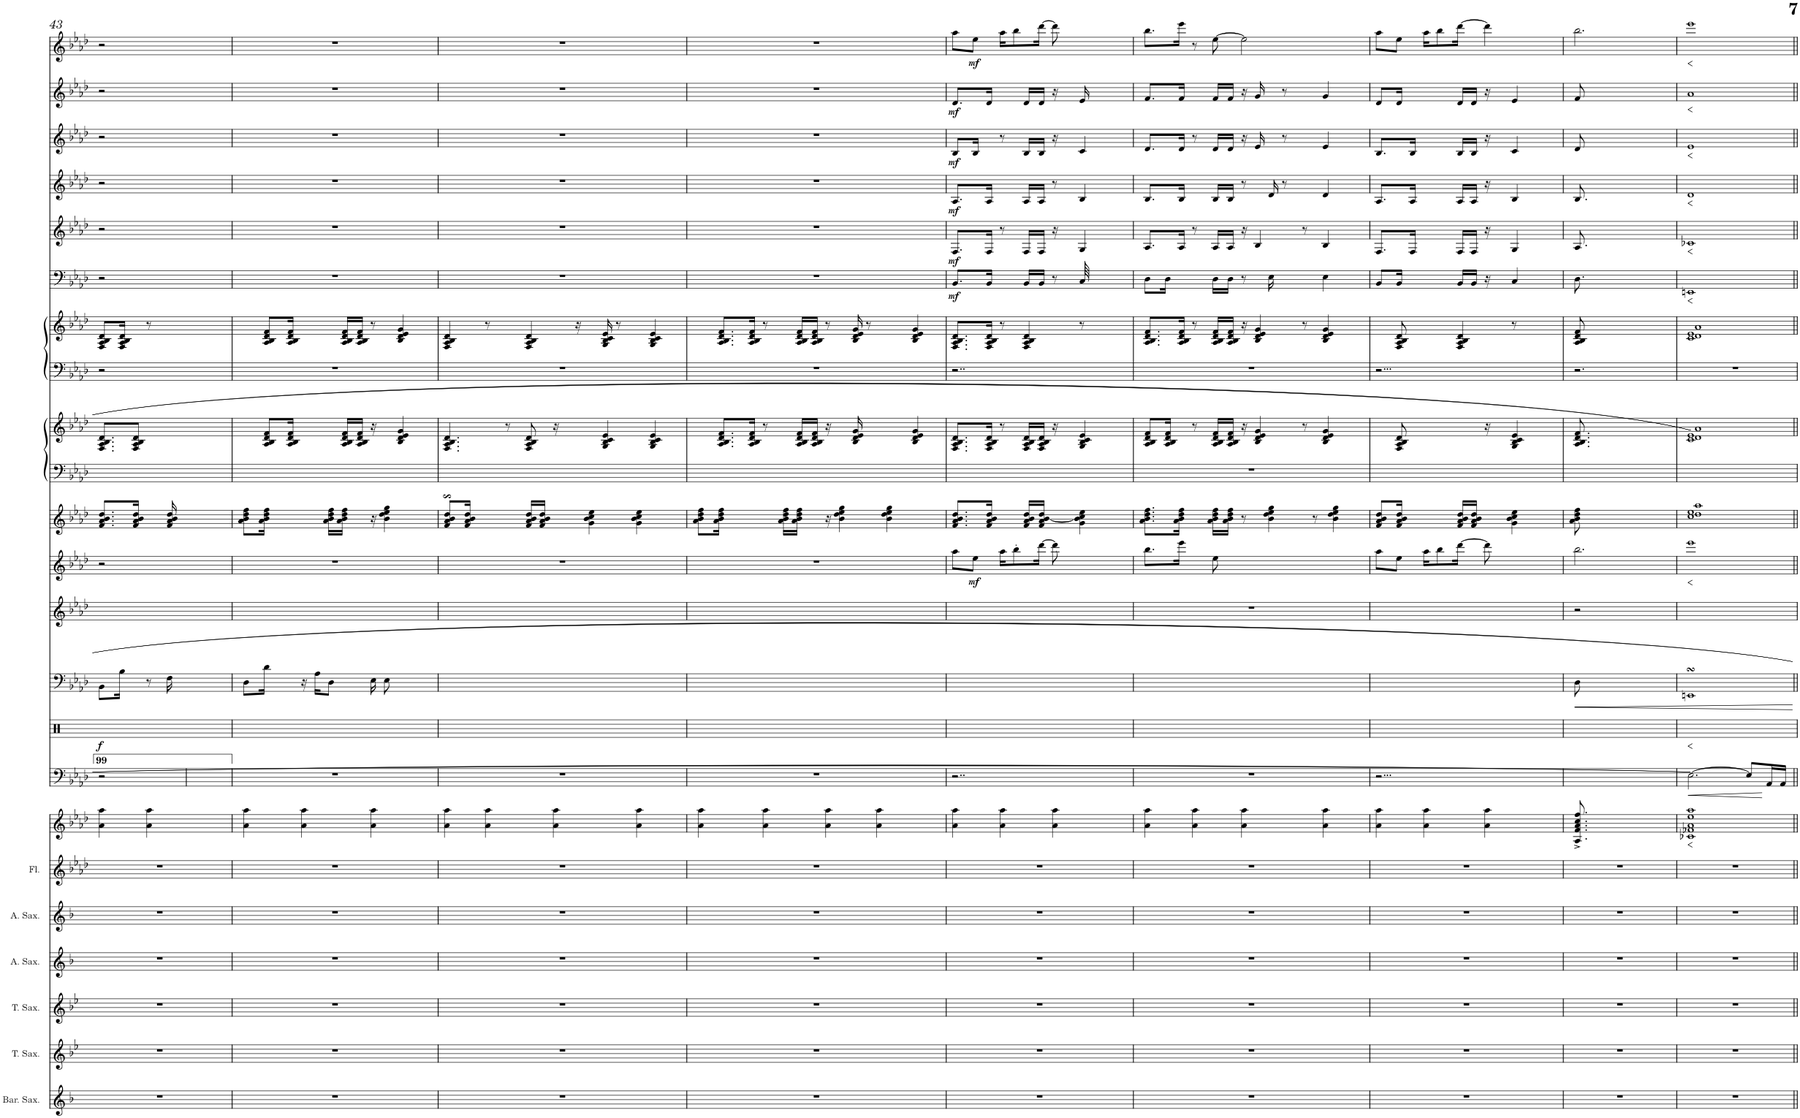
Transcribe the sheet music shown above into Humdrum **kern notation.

**kern	**kern	**kern	**kern	**kern	**kern	**kern	**kern	**kern	**dynam	**kern	**kern	**kern	**dynam	**kern	**kern	**kern	**kern	**kern	**kern	**dynam	**kern	**dynam	**kern	**dynam	**kern	**dynam	**kern	**dynam	**kern	**dynam
*part21	*part20	*part19	*part18	*part17	*part16	*part15	*part14	*part13	*part13	*part12	*part11	*part10	*part10	*part9	*part8	*part8	*part7	*part7	*part6	*part6	*part5	*part5	*part4	*part4	*part3	*part3	*part2	*part2	*part1	*part1
*staff23	*staff22	*staff21	*staff20	*staff19	*staff18	*staff17	*staff16	*staff15	*staff15	*staff14	*staff13	*staff12	*staff12	*staff11	*staff10	*staff9	*staff8	*staff7	*staff6	*staff6	*staff5	*staff5	*staff4	*staff4	*staff3	*staff3	*staff2	*staff2	*staff1	*staff1
*I"Baritone Saxophone	*I"Tenor Saxophone	*I"Tenor Saxophone	*I"Alto Saxophone	*I"Alto Saxophone	*I"Flute	*I"Voice	*I"Voice	*I"Voice	*	*I"Voice	*I"Voice	*I"Voice	*	*I"Voice	*I"Piano	*	*I"Piano	*	*I"Voice	*	*I"Voice	*	*I"Voice	*	*I"Voice	*	*I"Voice	*	*I"Voice	*
*I'Bar. Sax.	*I'T. Sax.	*I'T. Sax.	*I'A. Sax.	*I'A. Sax.	*I'Fl.	*I'V	*I'V	*I'V	*	*I'V	*I'V	*I'V	*	*I'V	*I'Pno	*	*I'Pno	*	*I'V	*	*I'V	*	*I'V	*	*I'V	*	*I'V	*	*I'V	*
!!LO:PB:g=z
*clefG2	*clefG2	*clefG2	*clefG2	*clefG2	*clefG2	*clefG2	*clefF4	*clefX	*	*clefF4	*clefG2	*clefG2	*	*clefG2	*clefF4	*clefG2	*clefF4	*clefG2	*clefF4	*	*clefG2	*	*clefG2	*	*clefG2	*	*clefG2	*	*clefG2	*
*Trd12c21	*Trd8c14	*Trd8c14	*Trd5c9	*Trd5c9	*	*	*	*	*	*	*	*	*	*	*	*	*	*	*	*	*	*	*	*	*	*	*	*	*	*
*k[b-]	*k[b-e-]	*k[b-e-]	*k[b-]	*k[b-]	*k[b-e-a-d-]	*k[b-e-a-d-]	*k[b-e-a-d-]	*k[]	*	*k[b-e-a-d-]	*k[b-e-a-d-]	*k[b-e-a-d-]	*	*k[b-e-a-d-]	*k[b-e-a-d-]	*k[b-e-a-d-]	*k[b-e-a-d-]	*k[b-e-a-d-]	*k[b-e-a-d-]	*	*k[b-e-a-d-]	*	*k[b-e-a-d-]	*	*k[b-e-a-d-]	*	*k[b-e-a-d-]	*	*k[b-e-a-d-]	*
*M4/4	*M4/4	*M4/4	*M4/4	*M4/4	*M4/4	*M4/4	*M4/4	*M4/4	*	*M4/4	*M4/4	*M4/4	*	*M4/4	*M4/4	*M4/4	*M4/4	*M4/4	*M4/4	*	*M4/4	*	*M4/4	*	*M4/4	*	*M4/4	*	*M4/4	*
=43	=43	=43	=43	=43	=43	=43	=43	=43	=43	=43	=43	=43	=43	=43	=43	=43	=43	=43	=43	=43	=43	=43	=43	=43	=43	=43	=43	=43	=43	=43
!	!	!	!	!	!	!	!	!	!LO:DY:b	!	!	!	!	!	!	!	!	!	!	!	!	!	!	!	!	!	!	!	!	!
1r	1r	1r	1r	1r	1r	4a-\ 4aa-\	2r	1ryy	f	8BB-\L	1ryy	2r	.	8.f/ 8.a-/ 8.b-/ 8.dd-/L	1ryy	8.F/ 8.A-/ 8.B-/ 8.d-/L	2r	8F/ 8A-/ 8B-/ 8d-/L	2r	.	2r	.	2r	.	2r	.	2r	.	2r	.
.	.	.	.	.	.	.	.	.	.	16B-\Jk	.	.	.	.	.	.	.	16F/ 16A-/ 16B-/ 16d-/Jk	.	.	.	.	.	.	.	.	.	.	.	.
.	.	.	.	.	.	.	.	.	.	16ryy	.	.	.	16f/ 16a-/ 16b-/ 16dd-/Jk	.	8F/ 8A-/ 8B-/ 8d-/J	.	16ryy	.	.	.	.	.	.	.	.	.	.	.	.
.	.	.	.	.	.	4a-\ 4aa-\	.	.	.	8r	.	.	.	8ryy	.	.	.	8r	.	.	.	.	.	.	.	.	.	.	.	.
.	.	.	.	.	.	.	.	.	.	.	.	.	.	.	.	2ryy	.	.	.	.	.	.	.	.	.	.	.	.	.	.
.	.	.	.	.	.	.	.	.	.	16F\	.	.	.	16f/ 16a-/ 16b-/ 16dd-/	.	.	.	2ryy	.	.	.	.	.	.	.	.	.	.	.	.
.	.	.	.	.	.	.	.	.	.	2ryy	.	.	.	2ryy	.	.	.	.	.	.	.	.	.	.	.	.	.	.	.	.
.	.	.	.	.	.	2ryy	2ryy	.	.	.	.	2ryy	.	.	.	.	2ryy	.	2ryy	.	2ryy	.	2ryy	.	2ryy	.	2ryy	.	2ryy	.
.	.	.	.	.	.	.	.	.	.	.	.	.	.	.	.	8.ryy	.	.	.	.	.	.	.	.	.	.	.	.	.	.
.	.	.	.	.	.	.	.	.	.	.	.	.	.	.	.	.	.	8ryy	.	.	.	.	.	.	.	.	.	.	.	.
.	.	.	.	.	.	.	.	.	.	16ryy	.	.	.	16ryy	.	.	.	.	.	.	.	.	.	.	.	.	.	.	.	.
=44	=44	=44	=44	=44	=44	=44	=44	=44	=44	=44	=44	=44	=44	=44	=44	=44	=44	=44	=44	=44	=44	=44	=44	=44	=44	=44	=44	=44	=44	=44
1r	1r	1r	1r	1r	1r	4a-\ 4aa-\	1r	1ryy	.	8D-\L	1ryy	1r	.	8a-\ 8b-\ 8dd-\ 8ff\L	1ryy	8ryy	1r	8ryy	1r	.	1r	.	1r	.	1r	.	1r	.	1r	.
.	.	.	.	.	.	.	.	.	.	16d-\Jk	.	.	.	16a-\ 16b-\ 16dd-\ 16ff\Jk	.	8A-/ 8B-/ 8d-/ 8f/L	.	8A-/ 8B-/ 8d-/ 8f/L	.	.	.	.	.	.	.	.	.	.	.	.
.	.	.	.	.	.	.	.	.	.	8ryy	.	.	.	4ryy	.	.	.	.	.	.	.	.	.	.	.	.	.	.	.	.
.	.	.	.	.	.	16ryy	.	.	.	.	.	.	.	.	.	16A-/ 16B-/ 16d-/ 16f/Jk	.	16A-/ 16B-/ 16d-/ 16f/Jk	.	.	.	.	.	.	.	.	.	.	.	.
.	.	.	.	.	.	4a-\ 4aa-\	.	.	.	16r	.	.	.	.	.	8.ryy	.	8.ryy	.	.	.	.	.	.	.	.	.	.	.	.
.	.	.	.	.	.	.	.	.	.	16A-\KL	.	.	.	.	.	.	.	.	.	.	.	.	.	.	.	.	.	.	.	.
.	.	.	.	.	.	.	.	.	.	8D-\J	.	.	.	16a-\ 16b-\ 16dd-\ 16ff\LL	.	.	.	.	.	.	.	.	.	.	.	.	.	.	.	.
.	.	.	.	.	.	.	.	.	.	.	.	.	.	16a-\ 16b-\ 16dd-\ 16ff\JJ	.	16A-/ 16B-/ 16d-/ 16f/LL	.	16A-/ 16B-/ 16d-/ 16f/LL	.	.	.	.	.	.	.	.	.	.	.	.
.	.	.	.	.	.	16ryy	.	.	.	16ryy	.	.	.	16ryy	.	16A-/ 16B-/ 16d-/ 16f/JJ	.	16A-/ 16B-/ 16d-/ 16f/JJ	.	.	.	.	.	.	.	.	.	.	.	.
.	.	.	.	.	.	4a-\ 4aa-\	.	.	.	16E-\	.	.	.	16r	.	16r	.	8r	.	.	.	.	.	.	.	.	.	.	.	.
.	.	.	.	.	.	.	.	.	.	8E-\	.	.	.	4b-\ 4dd-\ 4ee-\ 4gg\	.	16ryy	.	.	.	.	.	.	.	.	.	.	.	.	.	.
.	.	.	.	.	.	.	.	.	.	.	.	.	.	.	.	4B-/ 4d-/ 4e-/ 4g/	.	4B-/ 4d-/ 4e-/ 4g/	.	.	.	.	.	.	.	.	.	.	.	.
.	.	.	.	.	.	.	.	.	.	8.ryy	.	.	.	.	.	.	.	.	.	.	.	.	.	.	.	.	.	.	.	.
.	.	.	.	.	.	8ryy	.	.	.	.	.	.	.	.	.	.	.	.	.	.	.	.	.	.	.	.	.	.	.	.
.	.	.	.	.	.	.	.	.	.	.	.	.	.	16ryy	.	.	.	.	.	.	.	.	.	.	.	.	.	.	.	.
=45	=45	=45	=45	=45	=45	=45	=45	=45	=45	=45	=45	=45	=45	=45	=45	=45	=45	=45	=45	=45	=45	=45	=45	=45	=45	=45	=45	=45	=45	=45
1r	1r	1r	1r	1r	1r	4a-\ 4aa-\	1r	1ryy	.	1ryy	1ryy	1r	.	8f/s$SS 8a-/s$SS 8b-/s$SS 8dd-/s$SSL	1ryy	4.F/ 4.A-/ 4.B-/ 4.d-/	1r	4F/ 4A-/ 4B-/ 4d-/	1r	.	1r	.	1r	.	1r	.	1r	.	1r	.
.	.	.	.	.	.	.	.	.	.	.	.	.	.	16f/ 16a-/ 16b-/ 16dd-/Jk	.	.	.	.	.	.	.	.	.	.	.	.	.	.	.	.
.	.	.	.	.	.	.	.	.	.	.	.	.	.	4ryy	.	.	.	.	.	.	.	.	.	.	.	.	.	.	.	.
.	.	.	.	.	.	4a-\ 4aa-\	.	.	.	.	.	.	.	.	.	.	.	8r	.	.	.	.	.	.	.	.	.	.	.	.
.	.	.	.	.	.	.	.	.	.	.	.	.	.	.	.	8r	.	8ryy	.	.	.	.	.	.	.	.	.	.	.	.
.	.	.	.	.	.	.	.	.	.	.	.	.	.	16ryy	.	.	.	.	.	.	.	.	.	.	.	.	.	.	.	.
.	.	.	.	.	.	8ryy	.	.	.	.	.	.	.	16f/ 16a-/ 16b-/ 16dd-/LL	.	8F/ 8A-/ 8B-/ 8d-/	.	4F/ 4A-/ 4B-/ 4d-/	.	.	.	.	.	.	.	.	.	.	.	.
.	.	.	.	.	.	.	.	.	.	.	.	.	.	16f/ 16a-/ 16b-/ 16dd-/JJ	.	.	.	.	.	.	.	.	.	.	.	.	.	.	.	.
.	.	.	.	.	.	4a-\ 4aa-\	.	.	.	.	.	.	.	8.ryy	.	16r	.	.	.	.	.	.	.	.	.	.	.	.	.	.
.	.	.	.	.	.	.	.	.	.	.	.	.	.	.	.	8.ryy	.	.	.	.	.	.	.	.	.	.	.	.	.	.
.	.	.	.	.	.	.	.	.	.	.	.	.	.	.	.	.	.	16r	.	.	.	.	.	.	.	.	.	.	.	.
.	.	.	.	.	.	.	.	.	.	.	.	.	.	[8.g\ [8.b-\ [8.cc\ [8.ee-\	.	.	.	16ryy	.	.	.	.	.	.	.	.	.	.	.	.
.	.	.	.	.	.	8ryy	.	.	.	.	.	.	.	.	.	[8G/ [8B-/ [8c/ [8e-/	.	16G/ 16B-/ 16c/ 16e-/	.	.	.	.	.	.	.	.	.	.	.	.
.	.	.	.	.	.	.	.	.	.	.	.	.	.	.	.	.	.	16r	.	.	.	.	.	.	.	.	.	.	.	.
4.ryy	4.ryy	4.ryy	4.ryy	4.ryy	4.ryy	16ryy	4.ryy	4.ryy	.	4.ryy	4.ryy	4.ryy	.	16ryy	4.ryy	8ryy	4.ryy	16ryy	4.ryy	.	4.ryy	.	4.ryy	.	4.ryy	.	4.ryy	.	4.ryy	.
.	.	.	.	.	.	4a-\ 4aa-\	.	.	.	.	.	.	.	4g\ 4b-\ 4cc\ 4ee-\	.	.	.	16ryy	.	.	.	.	.	.	.	.	.	.	.	.
.	.	.	.	.	.	.	.	.	.	.	.	.	.	.	.	4G/ 4B-/ 4c/ 4e-/	.	4G/ 4B-/ 4c/ 4e-/	.	.	.	.	.	.	.	.	.	.	.	.
.	.	.	.	.	.	16ryy	.	.	.	.	.	.	.	16ryy	.	.	.	.	.	.	.	.	.	.	.	.	.	.	.	.
=46	=46	=46	=46	=46	=46	=46	=46	=46	=46	=46	=46	=46	=46	=46	=46	=46	=46	=46	=46	=46	=46	=46	=46	=46	=46	=46	=46	=46	=46	=46
1r	1r	1r	1r	1r	1r	4a-\ 4aa-\	1r	1ryy	.	1ryy	1ryy	1r	.	8a-\ 8b-\ 8dd-\ 8ff\L	1ryy	8ryy	1r	8ryy	1r	.	1r	.	1r	.	1r	.	1r	.	1r	.
.	.	.	.	.	.	.	.	.	.	.	.	.	.	16g\] 16b-\] 16cc\] 16ee-\]	.	8G/] 8B-/] 8c/] 8e-/]	.	16r	.	.	.	.	.	.	.	.	.	.	.	.
.	.	.	.	.	.	.	.	.	.	.	.	.	.	16a-\ 16b-\ 16dd-\ 16ff\Jk	.	.	.	8.A-/ 8.B-/ 8.d-/ 8.f/L	.	.	.	.	.	.	.	.	.	.	.	.
.	.	.	.	.	.	16ryy	.	.	.	.	.	.	.	4ryy	.	8.A-/ 8.B-/ 8.d-/ 8.f/L	.	.	.	.	.	.	.	.	.	.	.	.	.	.
.	.	.	.	.	.	8ryy	.	.	.	.	.	.	.	.	.	.	.	.	.	.	.	.	.	.	.	.	.	.	.	.
.	.	.	.	.	.	.	.	.	.	.	.	.	.	.	.	.	.	16A-/ 16B-/ 16d-/ 16f/Jk	.	.	.	.	.	.	.	.	.	.	.	.
.	.	.	.	.	.	4a-\ 4aa-\	.	.	.	.	.	.	.	.	.	16A-/ 16B-/ 16d-/ 16f/Jk	.	8r	.	.	.	.	.	.	.	.	.	.	.	.
.	.	.	.	.	.	.	.	.	.	.	.	.	.	16ryy	.	8r	.	.	.	.	.	.	.	.	.	.	.	.	.	.
.	.	.	.	.	.	.	.	.	.	.	.	.	.	16a-\ 16b-\ 16dd-\ 16ff\LL	.	.	.	16ryy	.	.	.	.	.	.	.	.	.	.	.	.
.	.	.	.	.	.	.	.	.	.	.	.	.	.	16a-\ 16b-\ 16dd-\ 16ff\JJ	.	16ryy	.	16A-/ 16B-/ 16d-/ 16f/LL	.	.	.	.	.	.	.	.	.	.	.	.
.	.	.	.	.	.	16ryy	.	.	.	.	.	.	.	16ryy	.	16A-/ 16B-/ 16d-/ 16f/LL	.	16A-/ 16B-/ 16d-/ 16f/JJ	.	.	.	.	.	.	.	.	.	.	.	.
.	.	.	.	.	.	4a-\ 4aa-\	.	.	.	.	.	.	.	16r	.	16A-/ 16B-/ 16d-/ 16f/JJ	.	8r	.	.	.	.	.	.	.	.	.	.	.	.
.	.	.	.	.	.	.	.	.	.	.	.	.	.	4b-\ 4dd-\ 4ee-\ 4gg\	.	16r	.	.	.	.	.	.	.	.	.	.	.	.	.	.
.	.	.	.	.	.	.	.	.	.	.	.	.	.	.	.	16ryy	.	16B-/ 16d-/ 16e-/ 16g/	.	.	.	.	.	.	.	.	.	.	.	.
.	.	.	.	.	.	.	.	.	.	.	.	.	.	.	.	16B-/ 16d-/ 16e-/ 16g/	.	8r	.	.	.	.	.	.	.	.	.	.	.	.
2ryy	2ryy	2ryy	2ryy	2ryy	2ryy	[16a-\ [16aa-\	2ryy	2ryy	.	2ryy	2ryy	2ryy	.	.	4..ryy	8ryy	4.r	.	2ryy	.	2ryy	.	2ryy	.	2ryy	.	2ryy	.	2ryy	.
.	.	.	.	.	.	8ryy	.	.	.	.	.	.	.	4b-\ 4dd-\ 4ee-\ 4gg\	.	.	.	8.ryy	.	.	.	.	.	.	.	.	.	.	.	.
.	.	.	.	.	.	.	.	.	.	.	.	.	.	.	.	16ryy	.	.	.	.	.	.	.	.	.	.	.	.	.	.
.	.	.	.	.	.	4ryy	.	.	.	.	.	.	.	.	.	4B-/ 4d-/ 4e-/ 4g/	.	.	.	.	.	.	.	.	.	.	.	.	.	.
.	.	.	.	.	.	.	.	.	.	.	.	.	.	.	.	.	.	4B-/ 4d-/ 4e-/ 4g/	.	.	.	.	.	.	.	.	.	.	.	.
.	.	.	.	.	.	.	.	.	.	.	.	.	.	8.ryy	.	.	.	.	.	.	.	.	.	.	.	.	.	.	.	.
.	.	.	.	.	.	.	.	.	.	.	.	.	.	.	.	.	8ryy	.	.	.	.	.	.	.	.	.	.	.	.	.
.	.	.	.	.	.	16ryy	.	.	.	.	.	.	.	.	16ryy	16ryy	.	.	.	.	.	.	.	.	.	.	.	.	.	.
=47	=47	=47	=47	=47	=47	=47	=47	=47	=47	=47	=47	=47	=47	=47	=47	=47	=47	=47	=47	=47	=47	=47	=47	=47	=47	=47	=47	=47	=47	=47
!	!	!	!	!	!	!	!	!	!	!	!	!	!	!	!	!	!	!	!	!LO:DY:b	!	!LO:DY:b	!	!LO:DY:b	!	!LO:DY:b	!	!LO:DY:b	!	!
1r	1r	1r	1r	1r	1r	4a-\ 4aa-\	2..r	1ryy	.	1ryy	1ryy	8aa-\L	.	8.f/ 8.a-/ 8.b-/ 8.dd-/L	1ryy	8.F/ 8.A-/ 8.B-/ 8.d-/L	2..r	8.F/ 8.A-/ 8.B-/ 8.d-/L	8.BB-/L	mf	8.F/L	mf	8.A-/L	mf	8B-/L	mf	8.d-/L	mf	8aa-\L	.
!	!	!	!	!	!	!	!	!	!	!	!	!	!LO:DY:b	!	!	!	!	!	!	!	!	!	!	!	!	!	!	!	!	!LO:DY:b
.	.	.	.	.	.	.	.	.	.	.	.	8ee-\J	mf	.	.	.	.	.	.	.	.	.	.	.	16B-/Jk	.	.	.	8ee-\J	mf
.	.	.	.	.	.	.	.	.	.	.	.	.	.	16f/ 16a-/ 16b-/ 16dd-/Jk	.	8ryy	.	16F/ 16A-/ 16B-/ 16d-/Jk	16BB-/Jk	.	16F/Jk	.	16A-/Jk	.	16ryy	.	16d-/Jk	.	.	.
.	.	.	.	.	.	8.a-\] 8.aa-\]	.	.	.	.	.	16aa-\KL	.	8ryy	.	.	.	8r	8ryy	.	8r	.	8ryy	.	8r	.	8ryy	.	16aa-\KL	.
.	.	.	.	.	.	.	.	.	.	.	.	8bb-'\	.	.	.	16F/ 16A-/ 16B-/ 16d-/Jk	.	.	.	.	.	.	.	.	.	.	.	.	8bb-\	.
.	.	.	.	.	.	.	.	.	.	.	.	.	.	16f/ 16a-/ 16b-/ 16dd-/LL	.	8r	.	4F/ 4A-/ 4B-/ 4d-/	16BB-/LL	.	16F/LL	.	16A-/LL	.	16B-/LL	.	16d-/LL	.	.	.
.	.	.	.	.	.	4a-\ 4aa-\	.	.	.	.	.	[>16ddd-\Jk	.	16f/ 16a-/ [<16b-/ 16dd-/JJ	.	.	.	.	16BB-/JJ	.	16F/JJ	.	16A-/JJ	.	16B-/JJ	.	16d-/JJ	.	[>16ddd-\Jk	.
.	.	.	.	.	.	.	.	.	.	.	.	8ddd-\]	.	8ryy	.	16F/ 16A-/ 16B-/ 16d-/LL	.	.	8r	.	16r	.	8r	.	16r	.	16r	.	8ddd-\]	.
.	.	.	.	.	.	.	.	.	.	.	.	.	.	.	.	16F/ 16A-/ 16B-/ 16d-/JJ	.	.	.	.	16ryy	.	.	.	16ryy	.	16ryy	.	.	.
.	.	.	.	.	.	.	.	.	.	.	.	4.ryy	.	4g\ 4b-\] 4cc\ 4ee-\	.	16r	.	8r	64C/	.	4G/	.	4B-/	.	4c/	.	16e-/	.	4.ryy	.
.	.	.	.	.	.	.	.	.	.	.	.	.	.	.	.	.	.	.	4ryy	.	.	.	.	.	.	.	.	.	.	.
.	.	.	.	.	.	4a-\ 4aa-\	.	.	.	.	.	.	.	.	.	16ryy	.	.	.	.	.	.	.	.	.	.	4ryy	.	.	.
.	.	.	.	.	.	.	.	.	.	.	.	.	.	.	.	4G/ 4B-/ 4c/ 4e-/	.	4ryy	.	.	.	.	.	.	.	.	.	.	.	.
.	.	.	.	.	.	.	8ryy	.	.	.	.	.	.	8ryy	.	.	4..r	.	.	.	8ryy	.	8ryy	.	8ryy	.	.	.	.	.
.	.	.	.	.	.	.	.	.	.	.	.	.	.	.	.	.	.	.	16..ryy	.	.	.	.	.	.	.	.	.	.	.
.	.	.	.	.	.	4ryy	.	.	.	.	.	.	.	.	.	.	.	.	.	.	.	.	.	.	.	.	16ryy	.	.	.
4..ryy	4..ryy	4..ryy	4..ryy	4..ryy	4..ryy	.	4..ryy	4..ryy	.	4..ryy	4..ryy	4..ryy	.	4..ryy	4..ryy	8ryy	.	4..ryy	4..ryy	.	4..ryy	.	4..ryy	.	4..ryy	.	4..ryy	.	4..ryy	.
.	.	.	.	.	.	.	.	.	.	.	.	.	.	.	.	4ryy	.	.	.	.	.	.	.	.	.	.	.	.	.	.
.	.	.	.	.	.	4ryy	.	.	.	.	.	.	.	.	.	.	.	.	.	.	.	.	.	.	.	.	.	.	.	.
.	.	.	.	.	.	.	.	.	.	.	.	.	.	.	.	.	8ryy	.	.	.	.	.	.	.	.	.	.	.	.	.
.	.	.	.	.	.	.	.	.	.	.	.	.	.	.	.	16ryy	.	.	.	.	.	.	.	.	.	.	.	.	.	.
=48	=48	=48	=48	=48	=48	=48	=48	=48	=48	=48	=48	=48	=48	=48	=48	=48	=48	=48	=48	=48	=48	=48	=48	=48	=48	=48	=48	=48	=48	=48
1r	1r	1r	1r	1r	1r	4a-\ 4aa-\	1r	1ryy	.	1ryy	1r	8.bb-\L	.	8.a-\ 8.b-\ 8.dd-\ 8.ff\L	1r	8A-/ 8B-/ 8d-/ 8f/L	1r	8.A-/ 8.B-/ 8.d-/ 8.f/L	8D-\L	.	8.A-/L	.	8.B-/L	.	8.d-/L	.	8.f/L	.	8.bb-\L	.
.	.	.	.	.	.	.	.	.	.	.	.	.	.	.	.	16A-/ 16B-/ 16d-/ 16f/Jk	.	.	16D-\Jk	.	.	.	.	.	.	.	.	.	.	.
.	.	.	.	.	.	.	.	.	.	.	.	16eee-\Jk	.	16a-\ 16b-\ 16dd-\ 16ff\Jk	.	16ryy	.	16A-/ 16B-/ 16d-/ 16f/Jk	8.ryy	.	16A-/Jk	.	16B-/Jk	.	16d-/Jk	.	16f/Jk	.	16eee-\Jk	.
.	.	.	.	.	.	4a-\ 4aa-\	.	.	.	.	.	8ryy	.	8ryy	.	8r	.	8r	.	.	8r	.	8ryy	.	8r	.	8ryy	.	8r	.
.	.	.	.	.	.	.	.	.	.	.	.	8ee-\	.	16a-\ 16b-\ 16dd-\ 16ff\LL	.	16A-/ 16B-/ 16d-/ 16f/LL	.	16A-/ 16B-/ 16d-/ 16f/LL	16D-\LL	.	16A-/LL	.	16B-/LL	.	16d-/LL	.	16f/LL	.	[>8ee-\	.
.	.	.	.	.	.	.	.	.	.	.	.	.	.	16a-\ 16b-\ 16dd-\ 16ff\JJ	.	16A-/ 16B-/ 16d-/ 16f/JJ	.	16A-/ 16B-/ 16d-/ 16f/JJ	16D-\JJ	.	16A-/JJ	.	16B-/JJ	.	16d-/JJ	.	16f/JJ	.	.	.
.	.	.	.	.	.	4a-\ 4aa-\	.	.	.	.	.	2ryy	.	8r	.	16r	.	16r	8r	.	16r	.	8r	.	16r	.	16r	.	2ee-\]	.
.	.	.	.	.	.	.	.	.	.	.	.	.	.	.	.	4B-/ 4d-/ 4e-/ 4g/	.	4B-/ 4d-/ 4e-/ 4g/	.	.	4B-/	.	.	.	16e-/	.	16g/	.	.	.
.	.	.	.	.	.	.	.	.	.	.	.	.	.	4b-\ 4dd-\ 4ee-\ 4gg\	.	.	.	.	16E-\	.	.	.	16d-/	.	16ryy	.	16ryy	.	.	.
.	.	.	.	.	.	.	.	.	.	.	.	.	.	.	.	.	.	.	4ryy	.	.	.	8r	.	8r	.	8r	.	.	.
.	.	.	.	.	.	8.ryy	.	.	.	.	.	.	.	.	.	.	.	.	.	.	.	.	.	.	.	.	.	.	.	.
.	.	.	.	.	.	.	.	.	.	.	.	.	.	.	.	8r	.	8r	.	.	8r	.	8ryy	.	8ryy	.	8ryy	.	.	.
.	.	.	.	.	.	.	.	.	.	.	.	.	.	8r	.	.	.	.	.	.	.	.	.	.	.	.	.	.	.	.
.	.	.	.	.	.	[16a-\ [16aa-\	.	.	.	.	.	.	.	.	.	[16B-/ [16d-/ [16e-/ [16g/	.	[16B-/ [16d-/ [16e-/ [16g/	[16E-\	.	[16B-/	.	[16d-/	.	[16e-/	.	[16g/	.	.	.
4ryy	4ryy	4ryy	4ryy	4ryy	4ryy	8.ryy	4ryy	4ryy	.	4ryy	4ryy	4ryy	.	4b-\ 4dd-\ 4ee-\ 4gg\	4ryy	8.ryy	4ryy	8.ryy	8.ryy	.	8.ryy	.	8.ryy	.	8.ryy	.	8.ryy	.	4ryy	.
.	.	.	.	.	.	16ryy	.	.	.	.	.	.	.	.	.	16ryy	.	16ryy	16ryy	.	16ryy	.	16ryy	.	16ryy	.	16ryy	.	.	.
=49	=49	=49	=49	=49	=49	=49	=49	=49	=49	=49	=49	=49	=49	=49	=49	=49	=49	=49	=49	=49	=49	=49	=49	=49	=49	=49	=49	=49	=49	=49
1r	1r	1r	1r	1r	1r	4a-\ 4aa-\	2...r	1ryy	.	1ryy	1ryy	8aa-\L	.	8f/ 8a-/ 8b-/ 8dd-/L	1ryy	8ryy	2...r	8ryy	8BB-/L	.	8.F/L	.	8.A-/L	.	8.B-/L	.	8d-/L	.	8aa-\L	.
.	.	.	.	.	.	.	.	.	.	.	.	4ryy	.	16f/ 16a-/ 16b-/ 16dd-/Jk	.	8.B-/] 8.d-/] 8.e-/] 8.g/]	.	8.B-/] 8.d-/] 8.e-/] 8.g/]	8.E-\]	.	.	.	.	.	.	.	8.g/]	.	8ee-\J	.
.	.	.	.	.	.	.	.	.	.	.	.	.	.	4ryy	.	.	.	.	.	.	8.B-/]	.	8.d-/]	.	8.e-/]	.	.	.	.	.
.	.	.	.	.	.	8.a-\] 8.aa-\]	.	.	.	.	.	.	.	.	.	.	.	.	.	.	.	.	.	.	.	.	.	.	16aa-\KL	.
.	.	.	.	.	.	.	.	.	.	.	.	.	.	.	.	8F/ 8A-/ 8B-/ 8d-/	.	8F/ 8A-/ 8B-/ 8d-/	16BB-/Jk	.	.	.	.	.	.	.	16d-/Jk	.	8bb-\	.
.	.	.	.	.	.	.	.	.	.	.	.	8ee-\J	.	.	.	.	.	.	4ryy	.	16F/Jk	.	16A-/Jk	.	16B-/Jk	.	4ryy	.	.	.
.	.	.	.	.	.	4a-\ 4aa-\	.	.	.	.	.	.	.	16f/ 16a-/ 16b-/ 16dd-/LL	.	4ryy	.	8.ryy	.	.	8.ryy	.	8.ryy	.	8.ryy	.	.	.	[>16ddd-\Jk	.
.	.	.	.	.	.	.	.	.	.	.	.	16aa-\KL	.	16f/ 16a-/ 16b-/ 16dd-/JJ	.	.	.	.	.	.	.	.	.	.	.	.	.	.	16ryy	.
.	.	.	.	.	.	.	.	.	.	.	.	8bb-\	.	8ryy	.	.	.	.	.	.	.	.	.	.	.	.	.	.	4ddd-\]	.
.	.	.	.	.	.	.	.	.	.	.	.	.	.	.	.	.	.	4F/ 4A-/ 4B-/ 4d-/	16BB-/LL	.	16F/LL	.	16A-/LL	.	16B-/LL	.	16d-/LL	.	.	.
.	.	.	.	.	.	16ryy	.	.	.	.	.	[>16ddd-\Jk	.	4g\ 4b-\ 4cc\ 4ee-\	.	16ryy	.	.	16BB-/JJ	.	16F/JJ	.	16A-/JJ	.	16B-/JJ	.	16d-/JJ	.	.	.
.	.	.	.	.	.	4a-\ 4aa-\	.	.	.	.	.	16ryy	.	.	.	16r	.	.	16r	.	16r	.	16r	.	16r	.	16r	.	.	.
.	.	.	.	.	.	.	.	.	.	.	.	8ddd-\]	.	.	.	16ryy	.	.	16ryy	.	16ryy	.	16ryy	.	16ryy	.	16ryy	.	8.ryy	.
.	.	.	.	.	.	.	.	.	.	.	.	.	.	.	.	4G/ 4B-/ 4c/ 4e-/	.	8r	4C/	.	4G/	.	4B-/	.	4c/	.	4e-/	.	.	.
.	.	.	.	.	.	.	16ryy	.	.	.	.	4ryy	.	16ryy	.	.	4r	.	.	.	.	.	.	.	.	.	.	.	.	.
4ryy	4ryy	4ryy	4ryy	4ryy	4ryy	8.ryy	4ryy	4ryy	.	4ryy	4ryy	.	.	4ryy	4r	.	.	8.ryy	.	.	.	.	.	.	.	.	.	.	4ryy	.
.	.	.	.	.	.	.	.	.	.	.	.	.	.	.	.	16ryy	.	.	16ryy	.	16ryy	.	16ryy	.	16ryy	.	16ryy	.	.	.
.	.	.	.	.	.	16ryy	.	.	.	.	.	16ryy	.	.	.	16ryy	16ryy	16ryy	16ryy	.	16ryy	.	16ryy	.	16ryy	.	16ryy	.	.	.
=50	=50	=50	=50	=50	=50	=50	=50	=50	=50	=50	=50	=50	=50	=50	=50	=50	=50	=50	=50	=50	=50	=50	=50	=50	=50	=50	=50	=50	=50	=50
1r	1r	1r	1r	1r	1r	8.A-/^ 8.f/^ 8.a-/^ 8.cc/^ 8.ff/^	1ryy	1ryy	.	8D-\	2r	2.bb-\	.	8a-\ 8b-\ 8dd-\ 8ff\	1ryy	8.A-/ 8.B-/ 8.d-/ 8.f/	2.r	8A-/ 8B-/ 8d-/ 8f/	8.D-\	.	8.A-/	.	8.B-/	.	8d-/	.	8f/	.	2.bb-\	.
.	.	.	.	.	.	.	.	.	.	2..ryy	.	.	.	2..ryy	.	.	.	2..ryy	.	.	.	.	.	.	2..ryy	.	2..ryy	.	.	.
.	.	.	.	.	.	2ryy	.	.	.	.	.	.	.	.	.	2ryy	.	.	2ryy	.	2ryy	.	2ryy	.	.	.	.	.	.	.
.	.	.	.	.	.	.	.	.	.	.	2ryy	.	.	.	.	.	.	.	.	.	.	.	.	.	.	.	.	.	.	.
.	.	.	.	.	.	4ryy	.	.	.	.	.	.	.	.	.	4ryy	.	.	4ryy	.	4ryy	.	4ryy	.	.	.	.	.	.	.
.	.	.	.	.	.	.	.	.	.	.	.	4ryy	.	.	.	.	4ryy	.	.	.	.	.	.	.	.	.	.	.	4ryy	.
.	.	.	.	.	.	16ryy	.	.	.	.	.	.	.	.	.	16ryy	.	.	16ryy	.	16ryy	.	16ryy	.	.	.	.	.	.	.
=51	=51	=51	=51	=51	=51	=51	=51	=51	=51	=51	=51	=51	=51	=51	=51	=51	=51	=51	=51	=51	=51	=51	=51	=51	=51	=51	=51	=51	=51	=51
*	*	*	*	*	*	*^	*	*	*	*	*	*	*	*^	*	*^	*	*^	*	*	*	*	*	*	*	*	*	*	*	*
*	*	*	*	*	*	*	*^	*	*	*	*	*	*	*	*	*^	*	*	*^	*	*	*^	*	*	*	*	*	*	*	*	*	*	*	*
*	*	*	*	*	*	*	*	*^	*	*	*	*	*	*	*	*	*	*	*	*	*	*	*	*	*	*	*	*	*	*	*	*	*	*	*	*	*	*
1r	1r	1r	1r	1r	1r	1aa-	1ee-	1f-X 1a-	1c-X	2.E\_	1ryy	.	1EEnsSsS	1ryy	1eee-	.	1aa-	1cc 1ee-	1dd-	1ryy	1a-	1c 1e-	1d-	1r	1a-	1c 1e-	1d-	1EEn	.	1c-X	.	1d-	.	1e-	.	1a-	.	1eee-	.
.	.	.	.	.	.	.	.	.	.	8E/L]	.	.	.	.	.	.	.	.	.	.	.	.	.	.	.	.	.	.	.	.	.	.	.	.	.	.	.	.	.
.	.	.	.	.	.	.	.	.	.	16AA-/L	.	.	.	.	.	.	.	.	.	.	.	.	.	.	.	.	.	.	.	.	.	.	.	.	.	.	.	.	.
.	.	.	.	.	.	.	.	.	.	16AA-/JJ	.	.	.	.	.	.	.	.	.	.	.	.	.	.	.	.	.	.	.	.	.	.	.	.	.	.	.	.	.
*	*	*	*	*	*	*v	*v	*v	*v	*	*	*	*	*	*	*	*v	*v	*v	*	*v	*v	*v	*	*v	*v	*v	*	*	*	*	*	*	*	*	*	*	*	*
=||	=||	=||	=||	=||	=||	=||	=||	=||	=||	=||	=||	=||	=||	=||	=||	=||	=||	=||	=||	=||	=||	=||	=||	=||	=||	=||	=||	=||	=||	=||
*-	*-	*-	*-	*-	*-	*-	*-	*-	*-	*-	*-	*-	*-	*-	*-	*-	*-	*-	*-	*-	*-	*-	*-	*-	*-	*-	*-	*-	*-	*-
